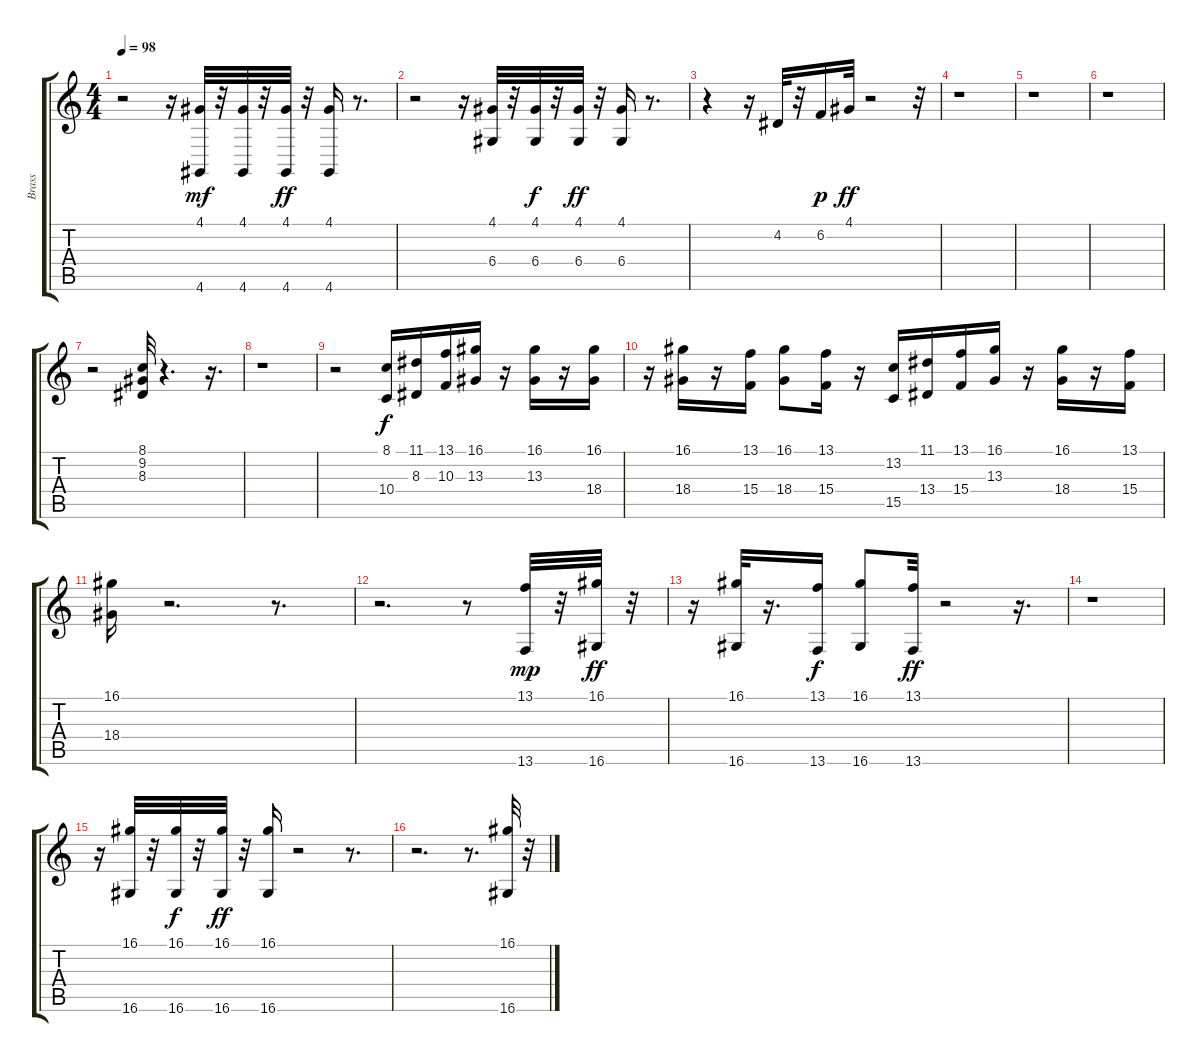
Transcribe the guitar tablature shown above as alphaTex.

\track ("Brass" "Brass") {instrument brasssection}
\staff {score tabs}
\tuning (E4 B3 G3 D3 A2 E2) {hide}
\ts (4 4)
\tempo 98
\clef g2
\ks c
r.2{dy ff} r.16 (4.1 4.6).32{dy mf} r.32 (4.1 4.6).32 r.32 (4.1 4.6).32{dy ff} r.32 (4.1 4.6).16 r.8{d} |
r.2 r.16 (4.1 6.4).32 r.32 (4.1 6.4).32{dy f} r.32 (4.1 6.4).32{dy ff} r.32 (4.1 6.4).16 r.8{d} |
r.4 r.16 4.2.32 r.32 6.2.16{dy p} 4.1.32{dy ff} r.2 r.32 |
r.1 |
r.1 |
r.1 |
r.2 (8.1 9.2 8.3).32 r.4{d} r.16{d} |
r.1 |
r.2 (8.1 10.4).16{dy f} (11.1 8.3).16 (13.1 10.3).16 (16.1 13.3).16 r.16 (16.1 13.3).16 r.16 (16.1 18.4).16 |
r.16 (16.1 18.4).16 r.16 (13.1 15.4).16 (16.1 18.4).8 (13.1 15.4).16 r.16 (13.2 15.5).16 (11.1 13.4).16 (13.1 15.4).16 (16.1 13.3).16 r.16 (16.1 18.4).16 r.16 (13.1 15.4).16 |
(16.1 18.4).16 r.2{d} r.8{d} |
r.2{d} r.8 (13.1 13.6).32{dy mp} r.32 (16.1 16.6).32{dy ff} r.32 |
r.16 (16.1 16.6).32 r.16{d} (13.1 13.6).16{dy f} (16.1 16.6).8 (13.1 13.6).32{dy ff} r.2 r.16{d} |
r.1 |
r.16 (16.1 16.6).32 r.32 (16.1 16.6).32{dy f} r.32 (16.1 16.6).32{dy ff} r.32 (16.1 16.6).16 r.2 r.8{d} |
r.2{d} r.8{d} (16.1 16.6).32 r.32
